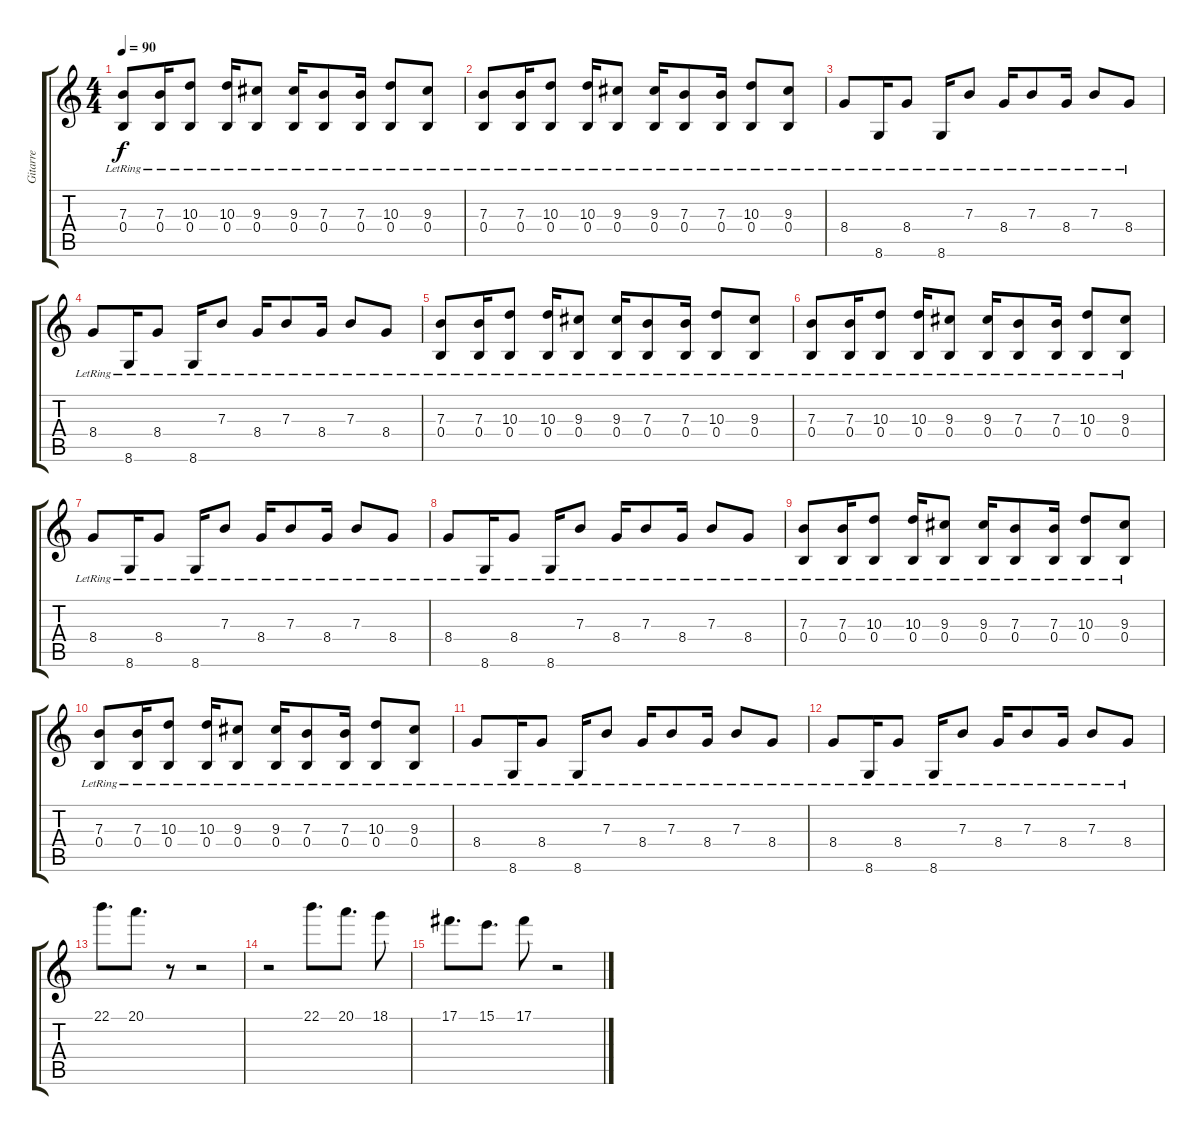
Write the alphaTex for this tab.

\track ("Gitarre" "Gitarre") {instrument distortionguitar}
\staff {score tabs}
\tuning (Db4 Ab3 E3 B2 Gb2 B1) {hide}
\ts (4 4)
\tempo 90
\clef g2
\ks c
(7.3{lr} 0.4{lr}).8{dy f} (7.3{lr} 0.4{lr}).16 (10.3{lr} 0.4{lr}).8 (10.3{lr} 0.4{lr}).16 (9.3{lr} 0.4{lr}).8 (9.3{lr} 0.4{lr}).16 (7.3{lr} 0.4{lr}).8 (7.3{lr} 0.4{lr}).16 (10.3{lr} 0.4{lr}).8 (9.3{lr} 0.4{lr}).8 |
(7.3{lr} 0.4{lr}).8 (7.3{lr} 0.4{lr}).16 (10.3{lr} 0.4{lr}).8 (10.3{lr} 0.4{lr}).16 (9.3{lr} 0.4{lr}).8 (9.3{lr} 0.4{lr}).16 (7.3{lr} 0.4{lr}).8 (7.3{lr} 0.4{lr}).16 (10.3{lr} 0.4{lr}).8 (9.3{lr} 0.4{lr}).8 |
8.4{lr}.8 8.6{lr}.16 8.4{lr}.8 8.6{lr}.16 7.3{lr}.8 8.4{lr}.16 7.3{lr}.8 8.4{lr}.16 7.3{lr}.8 8.4{lr}.8 |
8.4{lr}.8 8.6{lr}.16 8.4{lr}.8 8.6{lr}.16 7.3{lr}.8 8.4{lr}.16 7.3{lr}.8 8.4{lr}.16 7.3{lr}.8 8.4{lr}.8 |
(7.3{lr} 0.4{lr}).8{volume 9 instrument distortionguitar} (7.3{lr} 0.4{lr}).16 (10.3{lr} 0.4{lr}).8 (10.3{lr} 0.4{lr}).16 (9.3{lr} 0.4{lr}).8 (9.3{lr} 0.4{lr}).16 (7.3{lr} 0.4{lr}).8 (7.3{lr} 0.4{lr}).16 (10.3{lr} 0.4{lr}).8 (9.3{lr} 0.4{lr}).8 |
(7.3{lr} 0.4{lr}).8 (7.3{lr} 0.4{lr}).16 (10.3{lr} 0.4{lr}).8 (10.3{lr} 0.4{lr}).16 (9.3{lr} 0.4{lr}).8 (9.3{lr} 0.4{lr}).16 (7.3{lr} 0.4{lr}).8 (7.3{lr} 0.4{lr}).16 (10.3{lr} 0.4{lr}).8 (9.3{lr} 0.4{lr}).8 |
8.4{lr}.8 8.6{lr}.16 8.4{lr}.8 8.6{lr}.16 7.3{lr}.8 8.4{lr}.16 7.3{lr}.8 8.4{lr}.16 7.3{lr}.8 8.4{lr}.8 |
8.4{lr}.8 8.6{lr}.16 8.4{lr}.8 8.6{lr}.16 7.3{lr}.8 8.4{lr}.16 7.3{lr}.8 8.4{lr}.16 7.3{lr}.8 8.4{lr}.8 |
(7.3{lr} 0.4{lr}).8 (7.3{lr} 0.4{lr}).16 (10.3{lr} 0.4{lr}).8 (10.3{lr} 0.4{lr}).16 (9.3{lr} 0.4{lr}).8 (9.3{lr} 0.4{lr}).16 (7.3{lr} 0.4{lr}).8 (7.3{lr} 0.4{lr}).16 (10.3{lr} 0.4{lr}).8 (9.3{lr} 0.4{lr}).8 |
(7.3{lr} 0.4{lr}).8 (7.3{lr} 0.4{lr}).16 (10.3{lr} 0.4{lr}).8 (10.3{lr} 0.4{lr}).16 (9.3{lr} 0.4{lr}).8 (9.3{lr} 0.4{lr}).16 (7.3{lr} 0.4{lr}).8 (7.3{lr} 0.4{lr}).16 (10.3{lr} 0.4{lr}).8 (9.3{lr} 0.4{lr}).8 |
8.4{lr}.8 8.6{lr}.16 8.4{lr}.8 8.6{lr}.16 7.3{lr}.8 8.4{lr}.16 7.3{lr}.8 8.4{lr}.16 7.3{lr}.8 8.4{lr}.8 |
8.4{lr}.8 8.6{lr}.16 8.4{lr}.8 8.6{lr}.16 7.3{lr}.8 8.4{lr}.16 7.3{lr}.8 8.4{lr}.16 7.3{lr}.8 8.4{lr}.8 |
22.1.8{d instrument distortionguitar} 20.1.8{d} r.8 r.2 |
r.2 22.1.8{d} 20.1.8{d} 18.1.8 |
17.1.8{d} 15.1.8{d} 17.1.8 r.2
